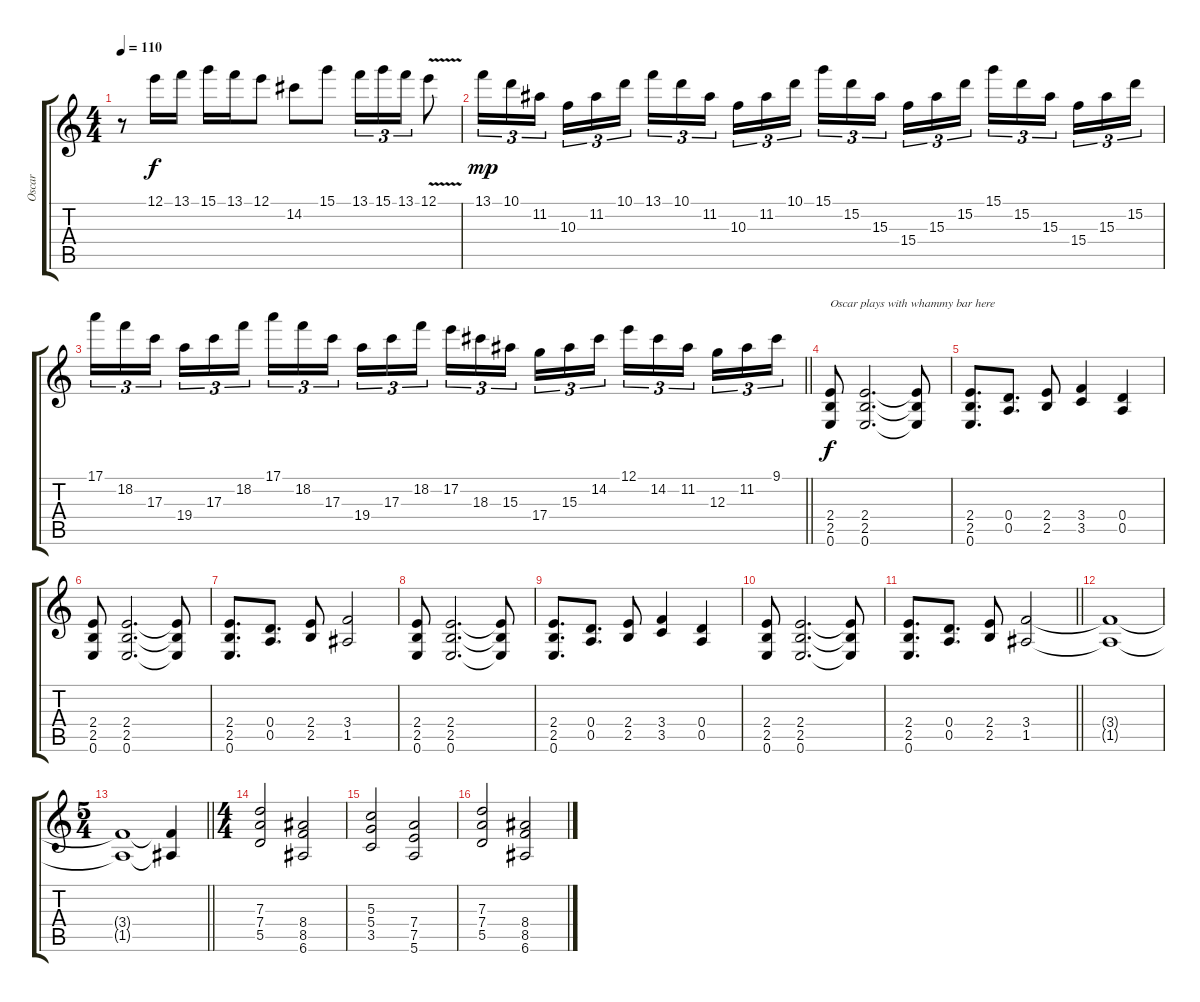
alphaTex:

\track ("Oscar" "Oscar") {instrument distortionguitar}
\staff {score tabs}
\tuning (E4 B3 G3 D3 A2 E2) {hide}
\ts (4 4)
\tempo 110
\clef g2
\ks c
r.8{dy f} 12.1.16 13.1.16 15.1.16 13.1.16 12.1.8 14.2.8 15.1.8 13.1.16{tu (3 2)} 15.1.16{tu (3 2)} 13.1.16{tu (3 2)} 12.1{v}.8 |
13.1.16{tu (3 2) dy mp} 10.1.16{tu (3 2)} 11.2.16{tu (3 2) beam splitsecondary} 10.3.16{tu (3 2)} 11.2.16{tu (3 2)} 10.1.16{tu (3 2)} 13.1.16{tu (3 2)} 10.1.16{tu (3 2)} 11.2.16{tu (3 2) beam splitsecondary} 10.3.16{tu (3 2)} 11.2.16{tu (3 2)} 10.1.16{tu (3 2)} 15.1.16{tu (3 2)} 15.2.16{tu (3 2)} 15.3.16{tu (3 2) beam splitsecondary} 15.4.16{tu (3 2)} 15.3.16{tu (3 2)} 15.2.16{tu (3 2)} 15.1.16{tu (3 2)} 15.2.16{tu (3 2)} 15.3.16{tu (3 2) beam splitsecondary} 15.4.16{tu (3 2)} 15.3.16{tu (3 2)} 15.2.16{tu (3 2)} |
\barLineRight lightlight
17.1.16{tu (3 2)} 18.2.16{tu (3 2)} 17.3.16{tu (3 2) beam splitsecondary} 19.4.16{tu (3 2)} 17.3.16{tu (3 2)} 18.2.16{tu (3 2)} 17.1.16{tu (3 2)} 18.2.16{tu (3 2)} 17.3.16{tu (3 2) beam splitsecondary} 19.4.16{tu (3 2)} 17.3.16{tu (3 2)} 18.2.16{tu (3 2)} 17.2.16{tu (3 2)} 18.3.16{tu (3 2)} 15.3.16{tu (3 2) beam splitsecondary} 17.4.16{tu (3 2)} 15.3.16{tu (3 2)} 14.2.16{tu (3 2)} 12.1.16{tu (3 2)} 14.2.16{tu (3 2)} 11.2.16{tu (3 2) beam splitsecondary} 12.3.16{tu (3 2)} 11.2.16{tu (3 2)} 9.1.16{tu (3 2)} |
(2.4 2.5 0.6).8{txt "Oscar plays with whammy bar here" dy f} (2.4 2.5 0.6).2{d} (2.4{t} 2.5{t} 0.6{t}).8 |
(2.4 2.5 0.6).8{d} (0.4 0.5).8{d} (2.4 2.5).8 (3.4 3.5).4 (0.4 0.5).4 |
(2.4 2.5 0.6).8 (2.4 2.5 0.6).2{d} (2.4{t} 2.5{t} 0.6{t}).8 |
(2.4 2.5 0.6).8{d} (0.4 0.5).8{d} (2.4 2.5).8 (3.4 1.5).2 |
(2.4 2.5 0.6).8 (2.4 2.5 0.6).2{d} (2.4{t} 2.5{t} 0.6{t}).8 |
(2.4 2.5 0.6).8{d} (0.4 0.5).8{d} (2.4 2.5).8 (3.4 3.5).4 (0.4 0.5).4 |
(2.4 2.5 0.6).8 (2.4 2.5 0.6).2{d} (2.4{t} 2.5{t} 0.6{t}).8 |
\barLineRight lightlight
(2.4 2.5 0.6).8{d} (0.4 0.5).8{d} (2.4 2.5).8 (3.4 1.5).2 |
(3.4{t} 1.5{t}).1 |
\ts (5 4)
\barLineRight lightlight
(3.4{t} 1.5{t}).1 (3.4{t} 1.5{t}).4 |
\ts (4 4)
(7.3 7.4 5.5).2 (8.4 8.5 6.6).2 |
(5.3 5.4 3.5).2 (7.4 7.5 5.6).2 |
(7.3 7.4 5.5).2 (8.4 8.5 6.6).2
